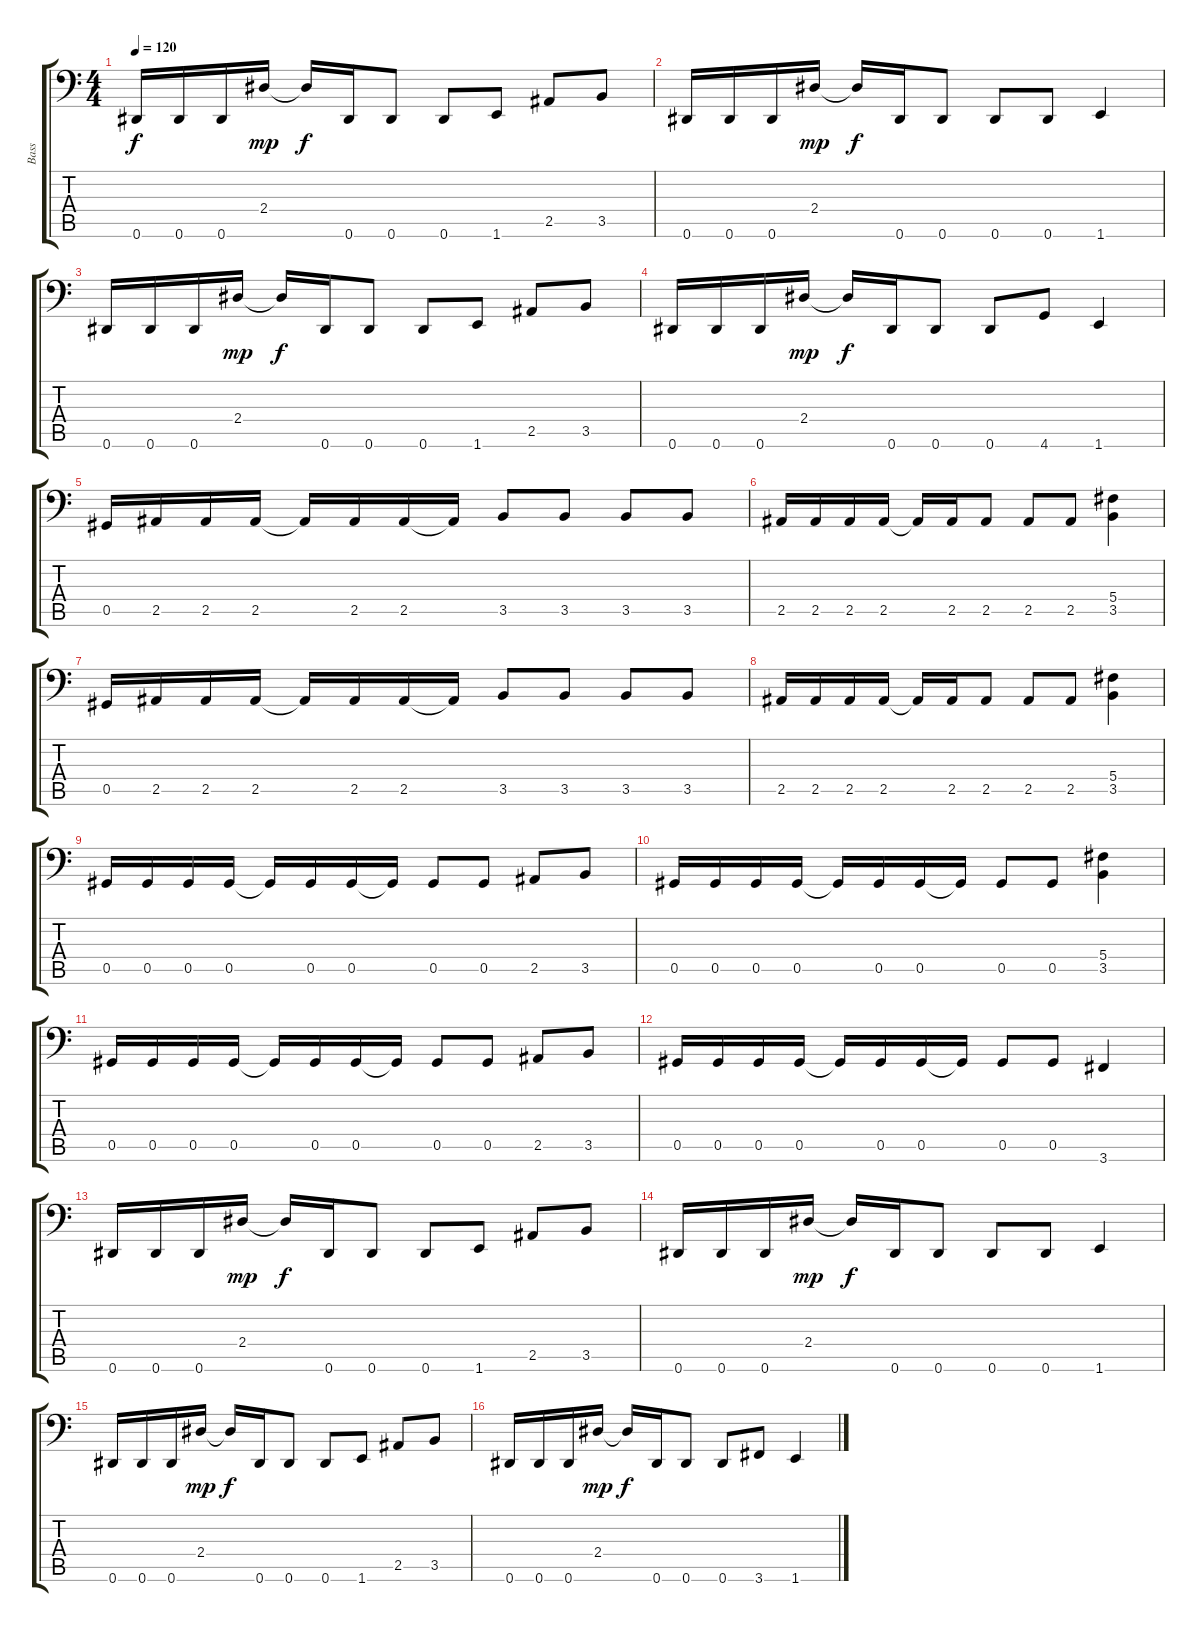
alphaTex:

\track ("Bass" "Bass") {instrument electricbasspick}
\staff {score tabs}
\tuning (Eb3 Bb2 Gb2 Db2 Ab1 Eb1) {hide}
\ts (4 4)
\tempo 120
\clef f4
\ks c
0.6.16{dy f} 0.6.16 0.6.16 2.4.16{dy mp} 2.4{t}.16{dy f} 0.6.16 0.6.8 0.6.8 1.6.8 2.5.8 3.5.8 |
0.6.16 0.6.16 0.6.16 2.4.16{dy mp} 2.4{t}.16{dy f} 0.6.16 0.6.8 0.6.8 0.6.8 1.6.4 |
0.6.16 0.6.16 0.6.16 2.4.16{dy mp} 2.4{t}.16{dy f} 0.6.16 0.6.8 0.6.8 1.6.8 2.5.8 3.5.8 |
0.6.16 0.6.16 0.6.16 2.4.16{dy mp} 2.4{t}.16{dy f} 0.6.16 0.6.8 0.6.8 4.6.8 1.6.4 |
0.5.16 2.5.16 2.5.16 2.5.16 2.5{t}.16 2.5.16 2.5.16 2.5{t}.16 3.5.8 3.5.8 3.5.8 3.5.8 |
2.5.16 2.5.16 2.5.16 2.5.16 2.5{t}.16 2.5.16 2.5.8 2.5.8 2.5.8 (5.4 3.5).4 |
0.5.16 2.5.16 2.5.16 2.5.16 2.5{t}.16 2.5.16 2.5.16 2.5{t}.16 3.5.8 3.5.8 3.5.8 3.5.8 |
2.5.16 2.5.16 2.5.16 2.5.16 2.5{t}.16 2.5.16 2.5.8 2.5.8 2.5.8 (5.4 3.5).4 |
0.5.16 0.5.16 0.5.16 0.5.16 0.5{t}.16 0.5.16 0.5.16 0.5{t}.16 0.5.8 0.5.8 2.5.8 3.5.8 |
0.5.16 0.5.16 0.5.16 0.5.16 0.5{t}.16 0.5.16 0.5.16 0.5{t}.16 0.5.8 0.5.8 (5.4 3.5).4 |
0.5.16 0.5.16 0.5.16 0.5.16 0.5{t}.16 0.5.16 0.5.16 0.5{t}.16 0.5.8 0.5.8 2.5.8 3.5.8 |
0.5.16 0.5.16 0.5.16 0.5.16 0.5{t}.16 0.5.16 0.5.16 0.5{t}.16 0.5.8 0.5.8 3.6.4 |
0.6.16 0.6.16 0.6.16 2.4.16{dy mp} 2.4{t}.16{dy f} 0.6.16 0.6.8 0.6.8 1.6.8 2.5.8 3.5.8 |
0.6.16 0.6.16 0.6.16 2.4.16{dy mp} 2.4{t}.16{dy f} 0.6.16 0.6.8 0.6.8 0.6.8 1.6.4 |
0.6.16 0.6.16 0.6.16 2.4.16{dy mp} 2.4{t}.16{dy f} 0.6.16 0.6.8 0.6.8 1.6.8 2.5.8 3.5.8 |
0.6.16 0.6.16 0.6.16 2.4.16{dy mp} 2.4{t}.16{dy f} 0.6.16 0.6.8 0.6.8 3.6.8 1.6.4
